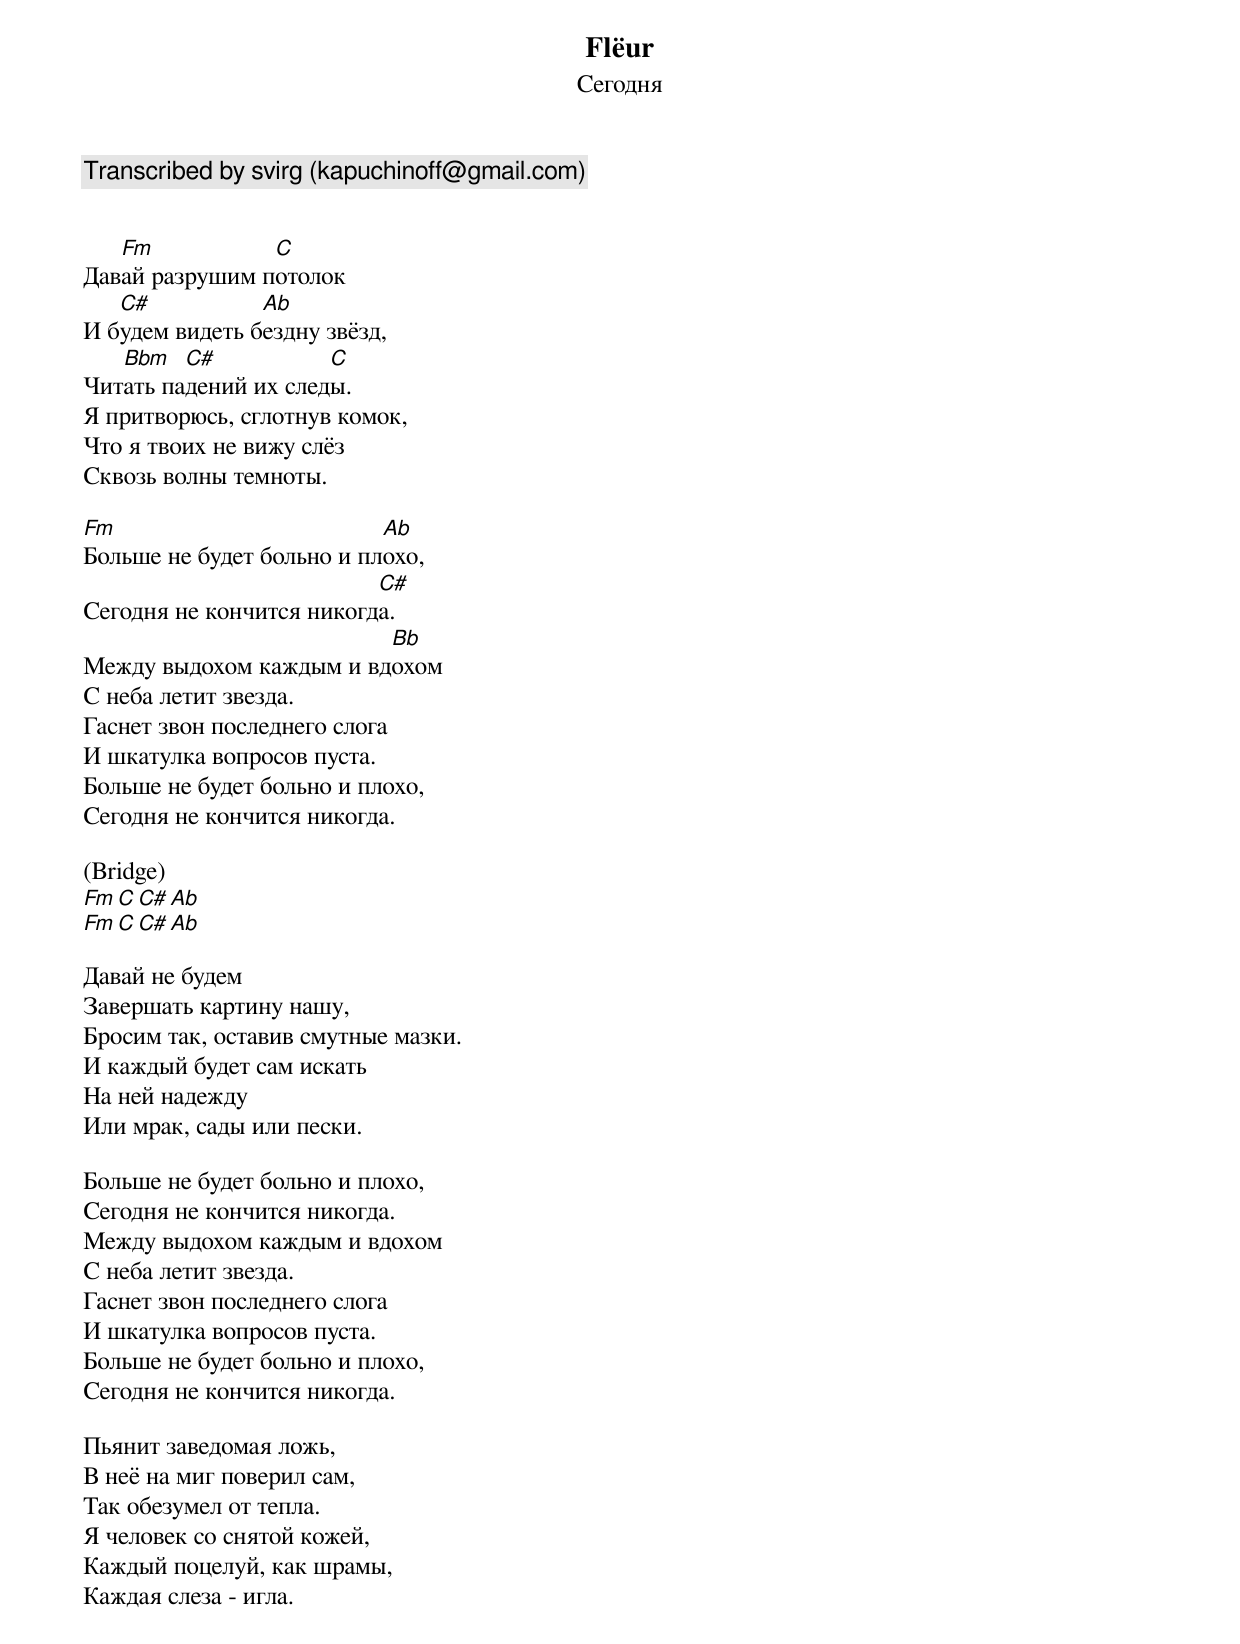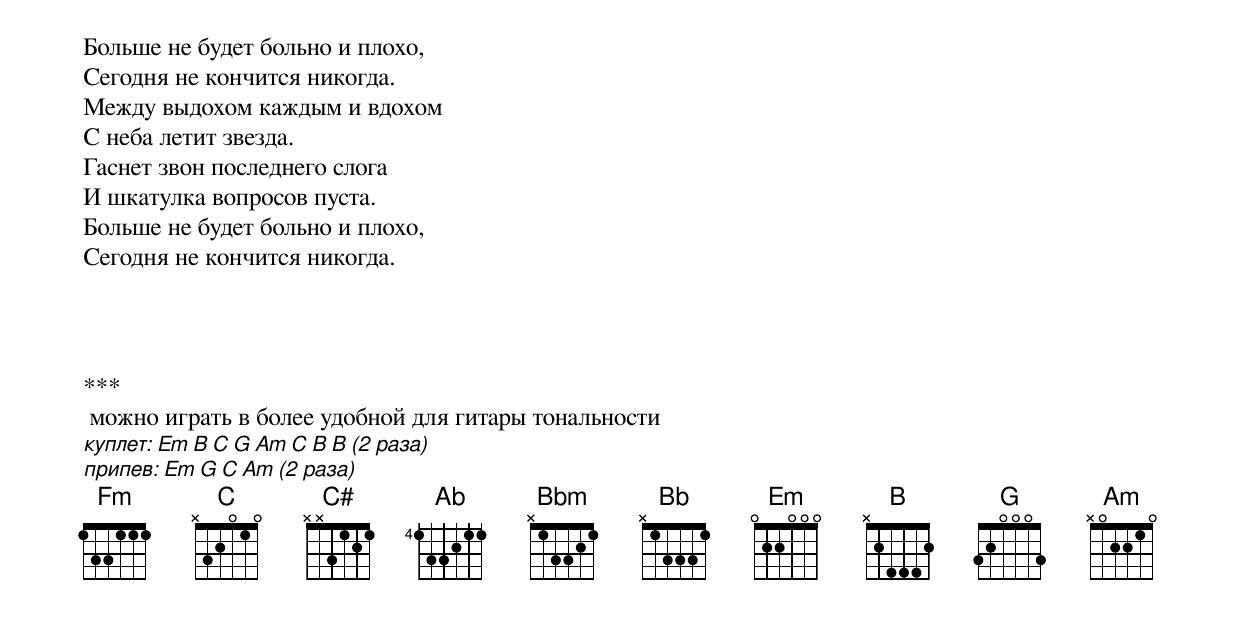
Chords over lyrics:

Flёur
Сегодня


Transcribed by svirg (kapuchinoff@gmail.com)


   Fm           C
Давай разрушим потолок
   C#           Ab
И будем видеть бездну звёзд,
   Bbm   C#           C
Читать падений их следы.
Я притворюсь, сглотнув комок,
Что я твоих не вижу слёз
Сквозь волны темноты.

Fm                         Ab
Больше не будет больно и плохо,
                          C#
Сегодня не кончится никогда.
                         Bb
Между выдохом каждым и вдохом
С неба летит звезда.
Гаснет звон последнего слога
И шкатулка вопросов пуста.
Больше не будет больно и плохо,
Сегодня не кончится никогда.

(Bridge)
Fm C C# Ab
Fm C C# Ab

Давай не будем
Завершать картину нашу,
Бросим так, оставив смутные мазки.
И каждый будет сам искать
На ней надежду
Или мрак, сады или пески.

Больше не будет больно и плохо,
Сегодня не кончится никогда.
Между выдохом каждым и вдохом
С неба летит звезда.
Гаснет звон последнего слога
И шкатулка вопросов пуста.
Больше не будет больно и плохо,
Сегодня не кончится никогда.

Пьянит заведомая ложь,
В неё на миг поверил сам,
Так обезумел от тепла.
Я человек со снятой кожей,
Каждый поцелуй, как шрамы,
Каждая слеза - игла.

Больше не будет больно и плохо,
Сегодня не кончится никогда.
Между выдохом каждым и вдохом
С неба летит звезда.
Гаснет звон последнего слога
И шкатулка вопросов пуста.
Больше не будет больно и плохо,
Сегодня не кончится никогда.




***
 можно играть в более удобной для гитары тональности
  куплет: Em B C G Am C B B (2 раза)
  припев: Em G C Am (2 раза)
